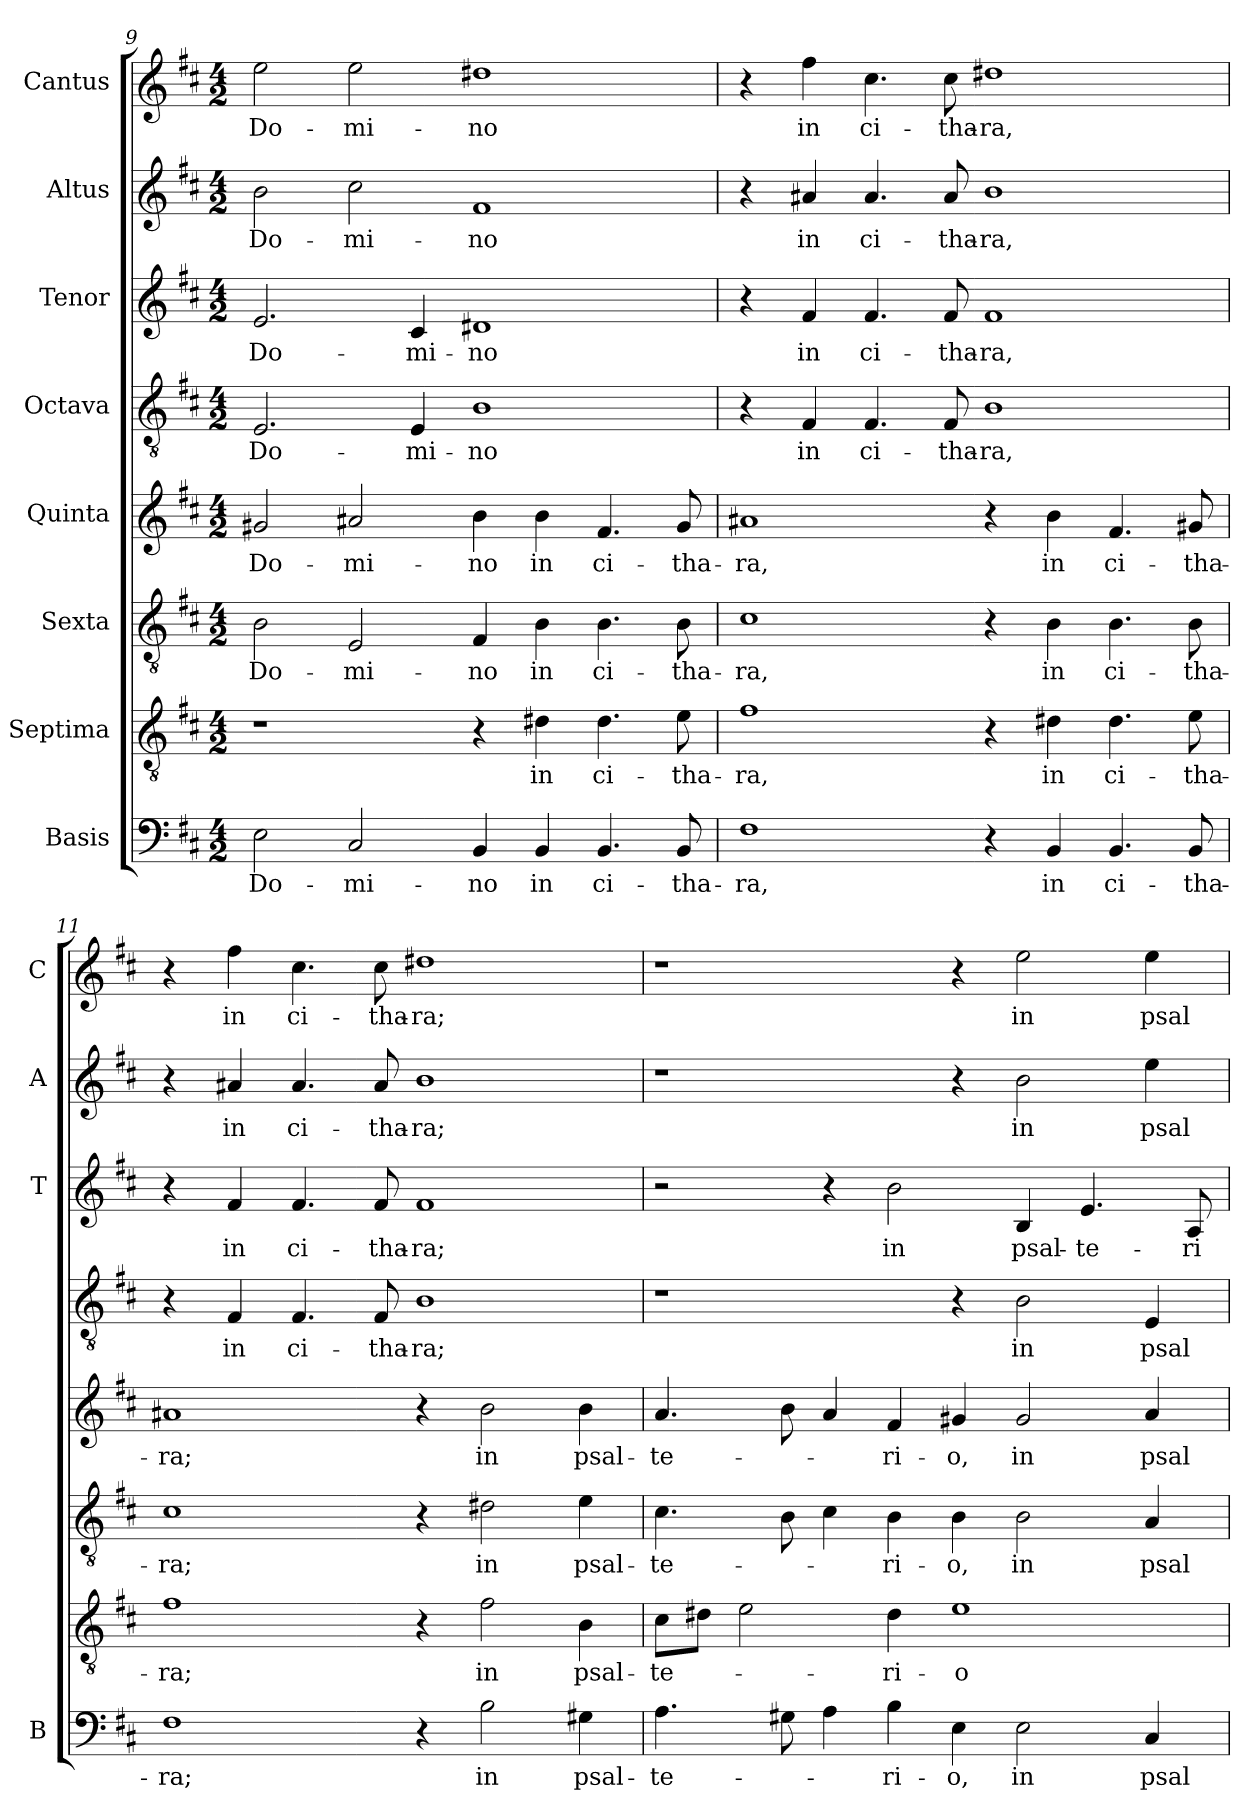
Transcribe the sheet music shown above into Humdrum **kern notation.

**kern	**text	**kern	**text	**kern	**text	**kern	**text	**kern	**text	**kern	**text	**kern	**text	**kern	**text
*part8	*part8	*part7	*part7	*part6	*part6	*part5	*part5	*part4	*part4	*part3	*part3	*part2	*part2	*part1	*part1
*staff8	*staff8	*staff7	*staff7	*staff6	*staff6	*staff5	*staff5	*staff4	*staff4	*staff3	*staff3	*staff2	*staff2	*staff1	*staff1
*I"Basis	*	*I"Septima	*	*I"Sexta	*	*I"Quinta	*	*I"Octava	*	*I"Tenor	*	*I"Altus	*	*I"Cantus	*
*I'B	*	*	*	*	*	*	*	*	*	*I'T	*	*I'A	*	*I'C	*
!!LO:LB:g=z
*clefF4	*	*clefGv2	*	*clefGv2	*	*clefG2	*	*clefGv2	*	*clefG2	*	*clefG2	*	*clefG2	*
*k[f#c#]	*	*k[f#c#]	*	*k[f#c#]	*	*k[f#c#]	*	*k[f#c#]	*	*k[f#c#]	*	*k[f#c#]	*	*k[f#c#]	*
*D:	*	*D:	*	*D:	*	*D:	*	*D:	*	*D:	*	*D:	*	*D:	*
*M4/2	*	*M4/2	*	*M4/2	*	*M4/2	*	*M4/2	*	*M4/2	*	*M4/2	*	*M4/2	*
=9	=9	=9	=9	=9	=9	=9	=9	=9	=9	=9	=9	=9	=9	=9	=9
!	!LO:LY:b	!	!	!	!LO:LY:b	!	!LO:LY:b	!	!LO:LY:b	!	!LO:LY:b	!	!LO:LY:b	!	!LO:LY:b
2E\	Do-	1r	.	2B\	Do-	2g#X/	Do-	2.E/	Do-	2.e/	Do-	2b\	Do-	2ee\	Do-
!	!LO:LY:b	!	!	!	!LO:LY:b	!	!LO:LY:b	!	!	!	!	!	!LO:LY:b	!	!LO:LY:b
2C#/	-mi-	.	.	2E/	-mi-	2a#X/	-mi-	.	.	.	.	2cc#\	-mi-	2ee\	-mi-
!	!	!	!	!	!	!	!	!	!LO:LY:b	!	!LO:LY:b	!	!	!	!
.	.	.	.	.	.	.	.	4E/	-mi-	4c#/	-mi-	.	.	.	.
!	!LO:LY:b	!	!	!	!LO:LY:b	!	!LO:LY:b	!	!LO:LY:b	!	!LO:LY:b	!	!LO:LY:b	!	!LO:LY:b
4BB/	-no	4r	.	4F#/	-no	4b\	-no	1B	-no	1d#X	-no	1f#	-no	1dd#X	-no
!	!LO:LY:b	!	!LO:LY:b	!	!LO:LY:b	!	!LO:LY:b	!	!	!	!	!	!	!	!
4BB/	in	4d#X\	in	4B\	in	4b\	in	.	.	.	.	.	.	.	.
!	!LO:LY:b	!	!LO:LY:b	!	!LO:LY:b	!	!LO:LY:b	!	!	!	!	!	!	!	!
4.BB/	ci-	4.d#\	ci-	4.B\	ci-	4.f#/	ci-	.	.	.	.	.	.	.	.
!	!LO:LY:b	!	!LO:LY:b	!	!LO:LY:b	!	!LO:LY:b	!	!	!	!	!	!	!	!
8BB/	-tha-	8e\	-tha-	8B\	-tha-	8g#/	-tha-	.	.	.	.	.	.	.	.
=10	=10	=10	=10	=10	=10	=10	=10	=10	=10	=10	=10	=10	=10	=10	=10
!	!LO:LY:b	!	!LO:LY:b	!	!LO:LY:b	!	!LO:LY:b	!	!	!	!	!	!	!	!
1F#	-ra,	1f#	-ra,	1c#	-ra,	1a#X	-ra,	4r	.	4r	.	4r	.	4r	.
!	!	!	!	!	!	!	!	!	!LO:LY:b	!	!LO:LY:b	!	!LO:LY:b	!	!LO:LY:b
.	.	.	.	.	.	.	.	4F#/	in	4f#/	in	4a#X/	in	4ff#\	in
!	!	!	!	!	!	!	!	!	!LO:LY:b	!	!LO:LY:b	!	!LO:LY:b	!	!LO:LY:b
.	.	.	.	.	.	.	.	4.F#/	ci-	4.f#/	ci-	4.a#/	ci-	4.cc#\	ci-
!	!	!	!	!	!	!	!	!	!LO:LY:b	!	!LO:LY:b	!	!LO:LY:b	!	!LO:LY:b
.	.	.	.	.	.	.	.	8F#/	-tha-	8f#/	-tha-	8a#/	-tha-	8cc#\	-tha-
!	!	!	!	!	!	!	!	!	!LO:LY:b	!	!LO:LY:b	!	!LO:LY:b	!	!LO:LY:b
4r	.	4r	.	4r	.	4r	.	1B	-ra,	1f#	-ra,	1b	-ra,	1dd#X	-ra,
!	!LO:LY:b	!	!LO:LY:b	!	!LO:LY:b	!	!LO:LY:b	!	!	!	!	!	!	!	!
4BB/	in	4d#X\	in	4B\	in	4b\	in	.	.	.	.	.	.	.	.
!	!LO:LY:b	!	!LO:LY:b	!	!LO:LY:b	!	!LO:LY:b	!	!	!	!	!	!	!	!
4.BB/	ci-	4.d#\	ci-	4.B\	ci-	4.f#/	ci-	.	.	.	.	.	.	.	.
!	!LO:LY:b	!	!LO:LY:b	!	!LO:LY:b	!	!LO:LY:b	!	!	!	!	!	!	!	!
8BB/	-tha-	8e\	-tha-	8B\	-tha-	8g#X/	-tha-	.	.	.	.	.	.	.	.
=11	=11	=11	=11	=11	=11	=11	=11	=11	=11	=11	=11	=11	=11	=11	=11
!	!LO:LY:b	!	!LO:LY:b	!	!LO:LY:b	!	!LO:LY:b	!	!	!	!	!	!	!	!
1F#	-ra;	1f#	-ra;	1c#	-ra;	1a#X	-ra;	4r	.	4r	.	4r	.	4r	.
!	!	!	!	!	!	!	!	!	!LO:LY:b	!	!LO:LY:b	!	!LO:LY:b	!	!LO:LY:b
.	.	.	.	.	.	.	.	4F#/	in	4f#/	in	4a#X/	in	4ff#\	in
!	!	!	!	!	!	!	!	!	!LO:LY:b	!	!LO:LY:b	!	!LO:LY:b	!	!LO:LY:b
.	.	.	.	.	.	.	.	4.F#/	ci-	4.f#/	ci-	4.a#/	ci-	4.cc#\	ci-
!	!	!	!	!	!	!	!	!	!LO:LY:b	!	!LO:LY:b	!	!LO:LY:b	!	!LO:LY:b
.	.	.	.	.	.	.	.	8F#/	-tha-	8f#/	-tha-	8a#/	-tha-	8cc#\	-tha-
!	!	!	!	!	!	!	!	!	!LO:LY:b	!	!LO:LY:b	!	!LO:LY:b	!	!LO:LY:b
4r	.	4r	.	4r	.	4r	.	1B	-ra;	1f#	-ra;	1b	-ra;	1dd#X	-ra;
!	!LO:LY:b	!	!LO:LY:b	!	!LO:LY:b	!	!LO:LY:b	!	!	!	!	!	!	!	!
2B\	in	2f#\	in	2d#X\	in	2b\	in	.	.	.	.	.	.	.	.
!	!LO:LY:b	!	!LO:LY:b	!	!LO:LY:b	!	!LO:LY:b	!	!	!	!	!	!	!	!
4G#X\	psal-	4B\	psal-	4e\	psal-	4b\	psal-	.	.	.	.	.	.	.	.
=12	=12	=12	=12	=12	=12	=12	=12	=12	=12	=12	=12	=12	=12	=12	=12
!	!LO:LY:b	!	!LO:LY:b	!	!LO:LY:b	!	!LO:LY:b	!	!	!	!	!	!	!	!
4.A\	-te-	8c#\L	-te-	4.c#\	-te-	4.a/	-te-	1r	.	2r	.	1r	.	1r	.
.	.	8d#X\J	.	.	.	.	.	.	.	.	.	.	.	.	.
.	.	2e\	.	.	.	.	.	.	.	.	.	.	.	.	.
8G#X\	.	.	.	8B\	.	8b\	.	.	.	.	.	.	.	.	.
4A\	.	.	.	4c#\	.	4a/	.	.	.	4r	.	.	.	.	.
!	!LO:LY:b	!	!LO:LY:b	!	!LO:LY:b	!	!LO:LY:b	!	!	!	!LO:LY:b	!	!	!	!
4B\	-ri-	4d#\	-ri-	4B\	-ri-	4f#/	-ri-	.	.	2b\	in	.	.	.	.
!	!LO:LY:b	!	!LO:LY:b	!	!LO:LY:b	!	!LO:LY:b	!	!	!	!	!	!	!	!
4E\	-o,	1e	-o	4B\	-o,	4g#X/	-o,	4r	.	.	.	4r	.	4r	.
!	!LO:LY:b	!	!	!	!LO:LY:b	!	!LO:LY:b	!	!LO:LY:b	!	!LO:LY:b	!	!LO:LY:b	!	!LO:LY:b
2E\	in	.	.	2B\	in	2g#/	in	2B\	in	4B/	psal-	2b\	in	2ee\	in
!	!	!	!	!	!	!	!	!	!	!	!LO:LY:b	!	!	!	!
.	.	.	.	.	.	.	.	.	.	4.e/	-te-	.	.	.	.
!	!LO:LY:b	!	!	!	!LO:LY:b	!	!LO:LY:b	!	!LO:LY:b	!	!	!	!LO:LY:b	!	!LO:LY:b
4C#/	psal-	.	.	4A/	psal-	4a/	psal-	4E/	psal-	.	.	4ee\	psal-	4ee\	psal-
!	!	!	!	!	!	!	!	!	!	!	!LO:LY:b	!	!	!	!
.	.	.	.	.	.	.	.	.	.	8A/	-ri-	.	.	.	.
=	=	=	=	=	=	=	=	=	=	=	=	=	=	=	=
*-	*-	*-	*-	*-	*-	*-	*-	*-	*-	*-	*-	*-	*-	*-	*-
